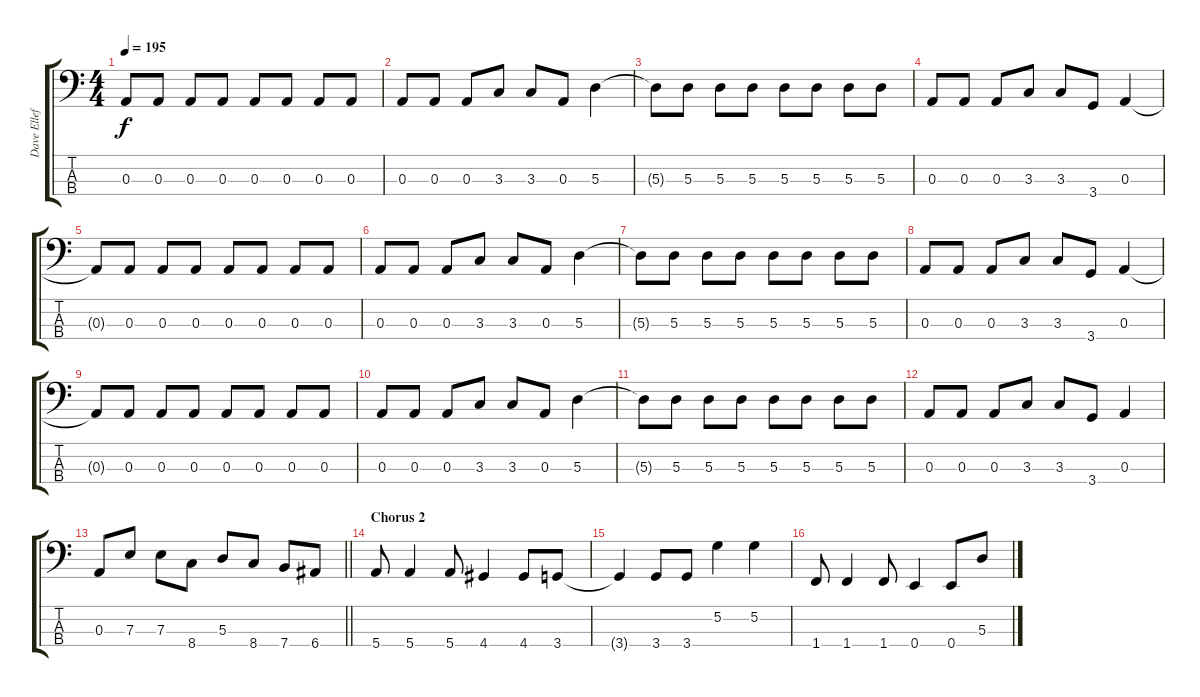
\track ("Dave Ellefson" "Dave Ellef") {instrument electricbasspick}
\staff {score tabs}
\tuning (G2 D2 A1 E1) {hide}
\ts (4 4)
\tempo 195
\clef f4
\ks c
0.3{t}.8{dy f} 0.3.8 0.3.8 0.3.8 0.3.8 0.3.8 0.3.8 0.3.8 |
0.3.8 0.3.8 0.3.8 3.3.8 3.3.8 0.3.8 5.3.4 |
5.3{t}.8 5.3.8 5.3.8 5.3.8 5.3.8 5.3.8 5.3.8 5.3.8 |
0.3.8 0.3.8 0.3.8 3.3.8 3.3.8 3.4.8 0.3.4 |
0.3{t}.8 0.3.8 0.3.8 0.3.8 0.3.8 0.3.8 0.3.8 0.3.8 |
0.3.8 0.3.8 0.3.8 3.3.8 3.3.8 0.3.8 5.3.4 |
5.3{t}.8 5.3.8 5.3.8 5.3.8 5.3.8 5.3.8 5.3.8 5.3.8 |
0.3.8 0.3.8 0.3.8 3.3.8 3.3.8 3.4.8 0.3.4 |
0.3{t}.8 0.3.8 0.3.8 0.3.8 0.3.8 0.3.8 0.3.8 0.3.8 |
0.3.8 0.3.8 0.3.8 3.3.8 3.3.8 0.3.8 5.3.4 |
5.3{t}.8 5.3.8 5.3.8 5.3.8 5.3.8 5.3.8 5.3.8 5.3.8 |
0.3.8 0.3.8 0.3.8 3.3.8 3.3.8 3.4.8 0.3.4 |
\barLineRight lightlight
0.3.8 7.3.8 7.3.8 8.4.8 5.3.8 8.4.8 7.4.8 6.4.8 |
\section ("" "Chorus 2")
5.4.8 5.4.4 5.4.8 4.4.4 4.4.8 3.4.8 |
3.4{t}.4 3.4.8 3.4.8 5.2.4 5.2.4 |
1.4.8 1.4.4 1.4.8 0.4.4 0.4.8 5.3.8
